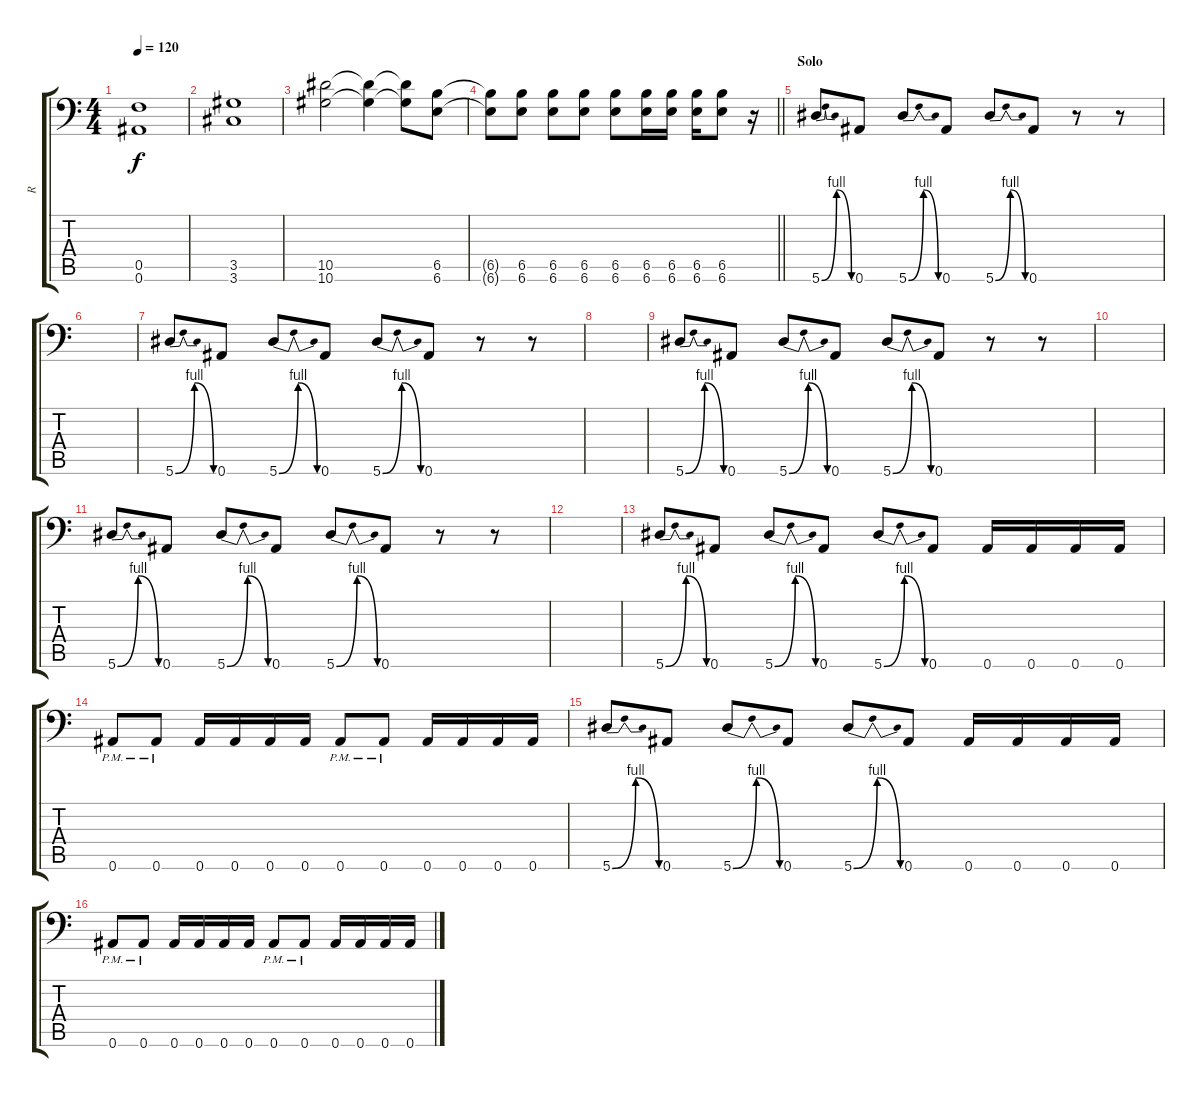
\track ("R" "R") {instrument distortionguitar}
\staff {score tabs}
\tuning (C4 G3 Eb3 Bb2 F2 Bb1) {hide}
\ts (4 4)
\tempo 120
\clef f4
\ks c
(0.5 0.6).1{dy f} |
(3.5 3.6).1 |
(10.5 10.6).2 (10.5{t} 10.6{t}).4 (10.5{t} 10.6{t}).8 (6.5 6.6).8 |
\barLineRight lightlight
(6.5{t} 6.6{t}).8 (6.5 6.6).8 (6.5 6.6).8 (6.5 6.6).8 (6.5 6.6).8 (6.5 6.6).16 (6.5 6.6).16 (6.5 6.6).16 (6.5 6.6).8 r.16 |
\section ("" "Solo")
5.6{be (bendrelease 0 0 30 4 30 4 60 0)}.8 0.6.8 5.6{be (bendrelease 0 0 30 4 30 4 60 0)}.8 0.6.8 5.6{be (bendrelease 0 0 30 4 30 4 60 0)}.8 0.6.8 r.8 r.8 |
|
5.6{be (bendrelease 0 0 30 4 30 4 60 0)}.8 0.6.8 5.6{be (bendrelease 0 0 30 4 30 4 60 0)}.8 0.6.8 5.6{be (bendrelease 0 0 30 4 30 4 60 0)}.8 0.6.8 r.8 r.8 |
|
5.6{be (bendrelease 0 0 30 4 30 4 60 0)}.8 0.6.8 5.6{be (bendrelease 0 0 30 4 30 4 60 0)}.8 0.6.8 5.6{be (bendrelease 0 0 30 4 30 4 60 0)}.8 0.6.8 r.8 r.8 |
|
5.6{be (bendrelease 0 0 30 4 30 4 60 0)}.8 0.6.8 5.6{be (bendrelease 0 0 30 4 30 4 60 0)}.8 0.6.8 5.6{be (bendrelease 0 0 30 4 30 4 60 0)}.8 0.6.8 r.8 r.8 |
|
5.6{be (bendrelease 0 0 30 4 30 4 60 0)}.8 0.6.8 5.6{be (bendrelease 0 0 30 4 30 4 60 0)}.8 0.6.8 5.6{be (bendrelease 0 0 30 4 30 4 60 0)}.8 0.6.8 0.6.16 0.6.16 0.6.16 0.6.16 |
0.6{pm}.8 0.6{pm}.8 0.6.16 0.6.16 0.6.16 0.6.16 0.6{pm}.8 0.6{pm}.8 0.6.16 0.6.16 0.6.16 0.6.16 |
5.6{be (bendrelease 0 0 30 4 30 4 60 0)}.8 0.6.8 5.6{be (bendrelease 0 0 30 4 30 4 60 0)}.8 0.6.8 5.6{be (bendrelease 0 0 30 4 30 4 60 0)}.8 0.6.8 0.6.16 0.6.16 0.6.16 0.6.16 |
0.6{pm}.8 0.6{pm}.8 0.6.16 0.6.16 0.6.16 0.6.16 0.6{pm}.8 0.6{pm}.8 0.6.16 0.6.16 0.6.16 0.6.16
